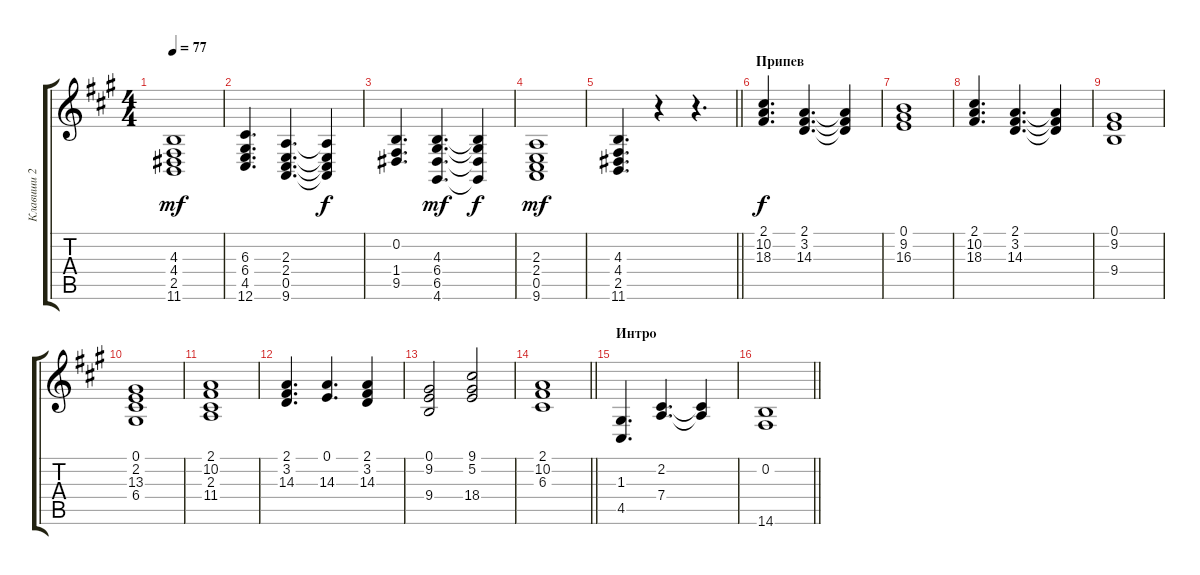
\track ("Клавиши 2" "Клавиши 2") {instrument synthstrings1}
\staff {score tabs}
\tuning (E4 B3 G3 D3 A2 E2) {hide}
\ts (4 4)
\tempo 77
\clef g2
\ks f#minor
(4.3 4.4 2.5 11.6).1{dy mf} |
(6.3 6.4 4.5 12.6).4{d} (2.3 2.4 0.5 9.6).4{d} (2.3{t} 2.4{t} 0.5{t} 9.6{t}).4{dy f} |
(0.2 1.4 9.5).4{d} (4.3 6.4 6.5 4.6).4{d dy mf} (4.3{t} 6.4{t} 6.5{t} 4.6{t}).4{dy f} |
(2.3 2.4 0.5 9.6).1{dy mf} |
\barLineRight lightlight
(4.3 4.4 2.5 11.6).4{d} r.4 r.4{d} |
\section ("" "Припев")
(2.1 10.2 18.3).4{d dy f volume 8 instrument choiraahs} (2.1 3.2 14.3).4{d} (2.1{t} 3.2{t} 14.3{t}).4 |
(0.1 9.2 16.3).1 |
(2.1 10.2 18.3).4{d} (2.1 3.2 14.3).4{d} (2.1{t} 3.2{t} 14.3{t}).4 |
(0.1 9.2 9.4).1 |
(0.1 2.2 13.3 6.4).1 |
(2.1 10.2 2.3 11.4).1 |
(2.1 3.2 14.3).4{d} (0.1 14.3).4{d} (2.1 3.2 14.3).4 |
(0.1 9.2 9.4).2 (9.1 5.2 18.4).2 |
\barLineRight lightlight
(2.1 10.2 6.3).1 |
\section ("" "Интро")
(1.3 4.5).4{d instrument acousticgrandpiano} (2.2 7.4).4{d} (2.2{t} 7.4{t}).4 |
\barLineRight lightlight
(0.2 14.6).1
